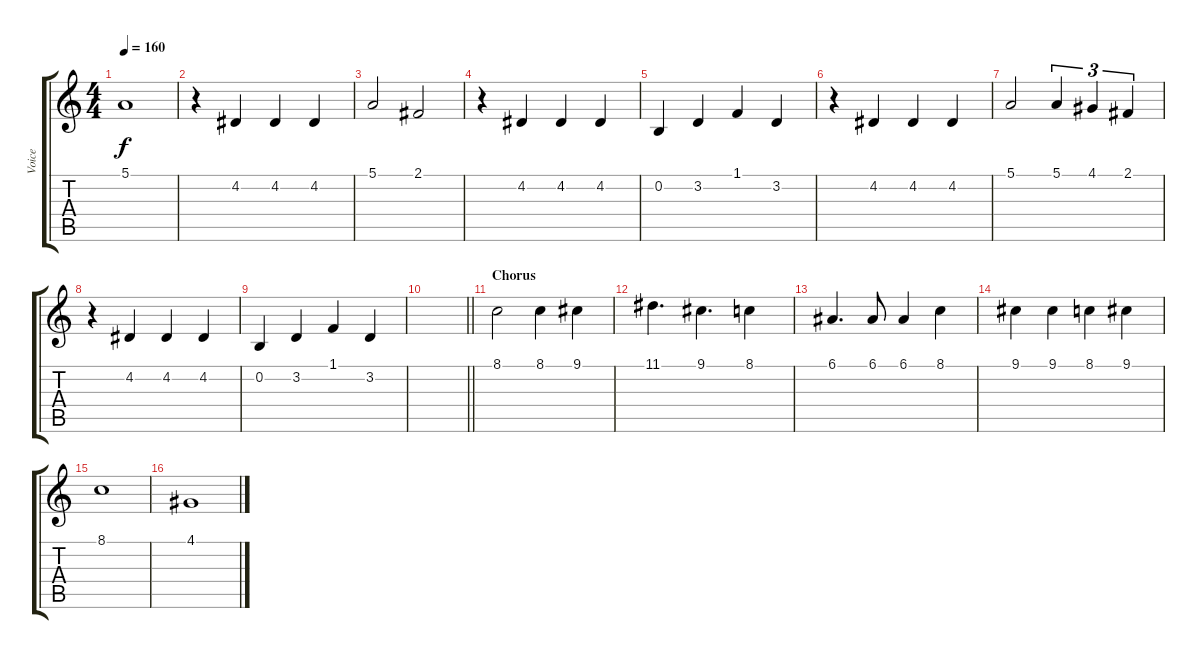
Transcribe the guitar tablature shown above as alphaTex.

\track ("Voice " "Voice ") {instrument lead6voice}
\staff {score tabs}
\tuning (E4 B3 G3 D3 A2 E2) {hide}
\ts (4 4)
\tempo 160
\clef g2
\ks c
5.1.1{dy f} |
r.4 4.2.4 4.2.4 4.2.4 |
5.1.2 2.1.2 |
r.4 4.2.4 4.2.4 4.2.4 |
0.2.4 3.2.4 1.1.4 3.2.4 |
r.4 4.2.4 4.2.4 4.2.4 |
5.1.2 5.1.4{tu (3 2)} 4.1.4{tu (3 2)} 2.1.4{tu (3 2)} |
r.4 4.2.4 4.2.4 4.2.4 |
0.2.4 3.2.4 1.1.4 3.2.4 |
\barLineRight lightlight
|
\section ("" "Chorus")
8.1.2 8.1.4 9.1.4 |
11.1.4{d} 9.1.4{d} 8.1.4 |
6.1.4{d} 6.1.8 6.1.4 8.1.4 |
9.1.4 9.1.4 8.1.4 9.1.4 |
8.1.1 |
4.1.1
